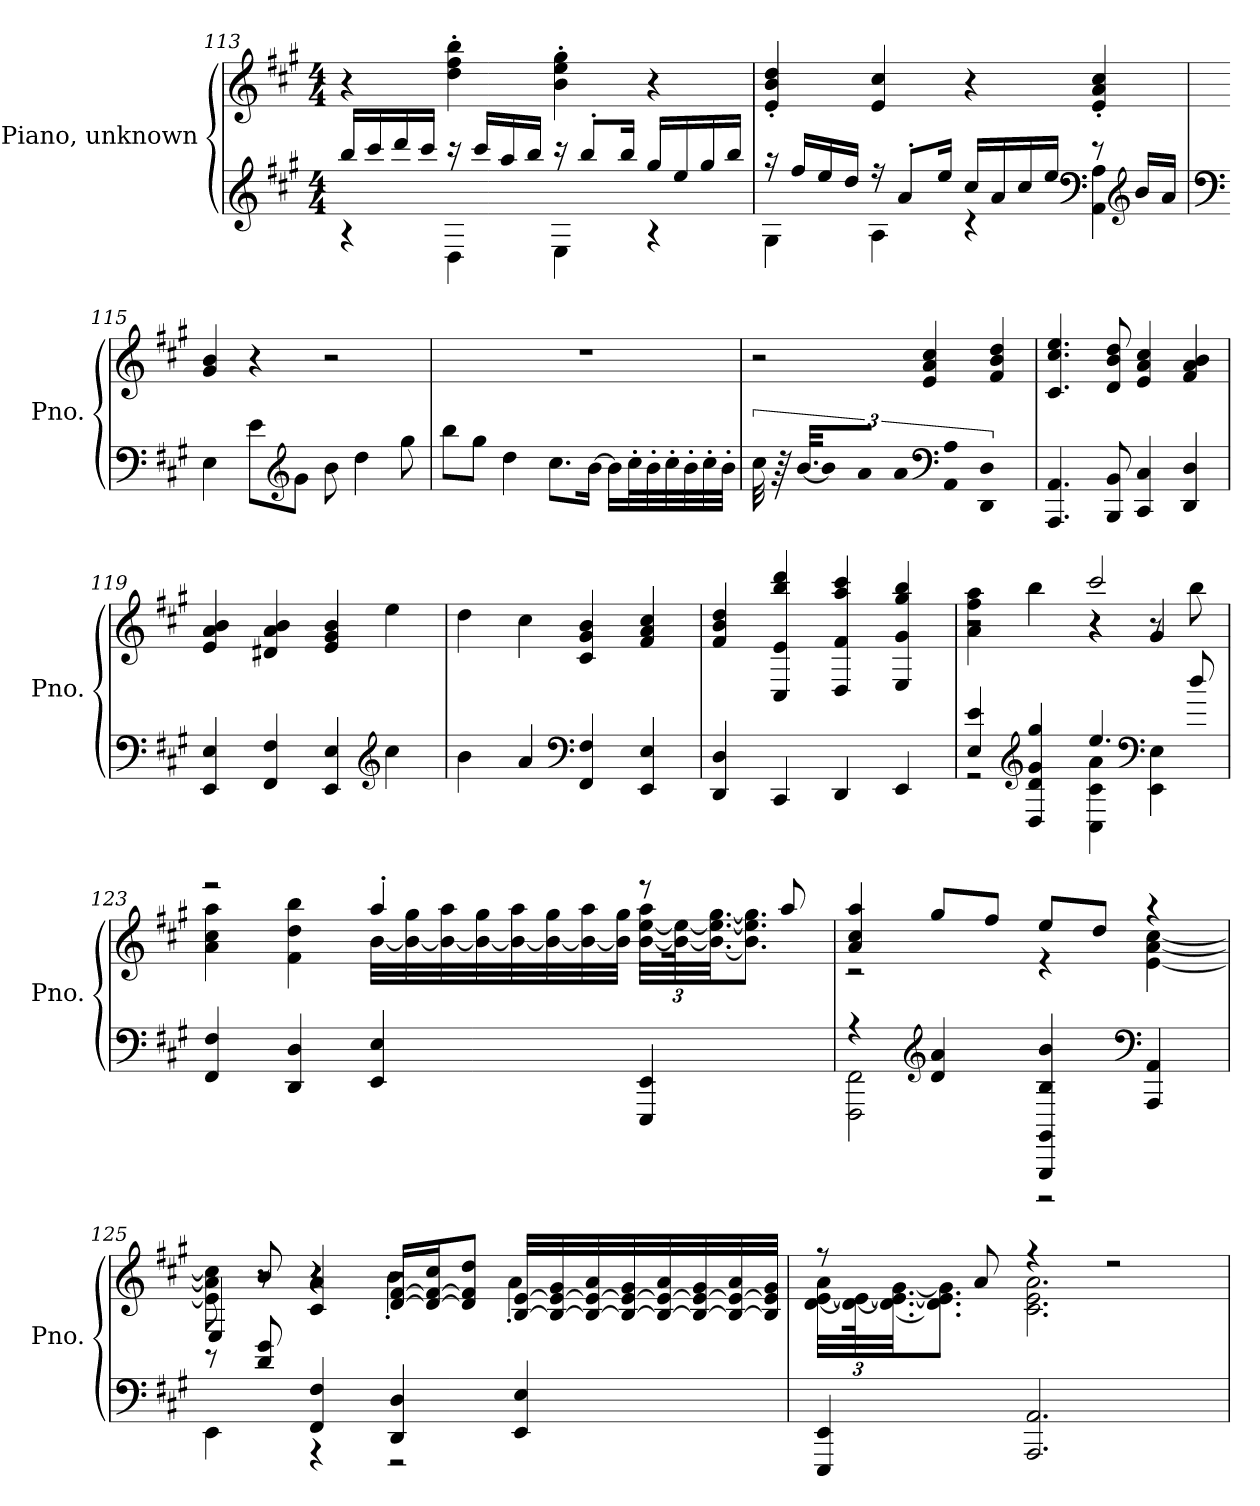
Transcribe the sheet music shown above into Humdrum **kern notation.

**kern	**kern
*part1	*part1
*staff2	*staff1
*I"Piano, unknown	*
*I'Pno.	*
*clefG2	*clefG2
*k[f#c#g#]	*k[f#c#g#]
*M4/4	*M4/4
=113	=113
*^	*
16bb/LL	4r	4r
16ccc#/	.	.
16ddd/	.	.
16ccc#/JJ	.	.
16r	4D\	4dd\' 4ff#\' 4bb\'
16ccc#/LL	.	.
16aa/	.	.
16bb/JJ	.	.
16r	4E\	4b\' 4ee\' 4gg#\'
8bb'/L	.	.
16bb/Jk	.	.
16gg#/LL	4r	4r
16ee/	.	.
16gg#/	.	.
16bb/JJ	.	.
!!LO:LB:g=z
=114	=114	=114
16r	4G#\	4e/' 4b/' 4dd/'
16ff#/LL	.	.
16ee/	.	.
16dd/JJ	.	.
16r	4A\	4e/ 4cc#/
8a'/L	.	.
16ee/Jk	.	.
16cc#/LL	4r	4r
16a/	.	.
16cc#/	.	.
16ee/JJ	.	.
*clefF4	*	*
8r	4AA\ 4A\	4e/' 4a/' 4cc#/'
*clefG2	*	*
16b/LL	.	.
16a/JJ	.	.
*v	*v	*
=115	=115
*clefF4	*
4E\	4g#/ 4b/
8e\L	4r
*clefG2	*
8g#\J	.
8b\	2r
4dd\	.
8gg#\	.
=116	=116
8bb\L	1r
8gg#\J	.
4dd\	.
8.cc#\L	.
[16b\Jk	.
16b\LL]	.
32cc#'\L	.
32b'\	.
32cc#'\	.
32b'\	.
32cc#'\	.
32b'\JJJ	.
!!LO:LB:g=z
=117	=117
48cc#\	2r
96r	.
[48.b/KLL	.
16b/J]	.
8a/J	.
4a/	.
*clefF4	*
4AA\ 4A\	4e/ 4a/ 4cc#/
4DD/ 4D/	4f#/ 4b/ 4dd/
=118	=118
4.AAA/ 4.AA/	4.c#/ 4.cc#/ 4.ee/
8BBB/ 8BB/	8d/ 8b/ 8dd/
4CC#/ 4C#/	4e/ 4a/ 4cc#/
4DD/ 4D/	4f#/ 4a/ 4b/
=119	=119
4EE/ 4E/	4e/ 4a/ 4b/
4FF#/ 4F#/	4d#X/ 4a/ 4b/
4EE/ 4E/	4e/ 4g#/ 4b/
*clefG2	*
4cc#\	4ee\
=120	=120
4b\	4dd\
4a/	4cc#\
*clefF4	*
4FF#/ 4F#/	4c#/ 4g#/ 4b/
4EE/ 4E/	4f#/ 4a/ 4cc#/
=121	=121
4DD/ 4D/	4f#/ 4b/ 4dd/
4CC#/	4C#/ 4e/ 4bb/ 4ddd/
4DD/	4D/ 4f#/ 4aa/ 4ccc#/
4EE/	4E/ 4g#/ 4gg#/ 4bb/
!!LO:PB:g=z
=122	=122
*^	*^
*	*	*	*^
4E/ 4e/	2r	2r	4a\ 4ff#\ 4aa\	2r
*clefG2	*	*	*	*
4D/ 4d/ 4g#/ 4gg#/	.	.	4bb\	.
4.ee/	4C#\ 4c#\ 4a\	2ccc#/	4r	4r
*clefF4	*	*	*	*
.	4EE\ 4E\	.	8r	4g#/
8dd/	.	.	8bb\	.
*v	*v	*	*	*
*	*	*v	*v
=123	=123	=123
4FF#/ 4F#/	2r	4a\ 4cc#\ 4aa\
4DD/ 4D/	.	4f#\ 4dd\ 4bb\
4EE/ 4E/	4aa'/	[32b\LLL
.	.	32b\_ 32gg#\
.	.	32b\_ 32aa\
.	.	32b\_ 32gg#\
.	.	32b\_ 32aa\
.	.	32b\_ 32gg#\
.	.	32b\_ 32aa\
.	.	32b\] 32gg#\JJJ
*	*	*Xbrackettup
4EEE/ 4EE/	8r	[48b\ [48ee\ 48aa\LLL
.	.	96b\_ 96ee\_K
.	.	48.b\_ 48.ee\_ [48.gg#\JJ
.	.	8.b\] 8.ee\] 8.gg#\]J
.	8aa/	.
!!LO:LB:g=z	!!
=124	=124	=124
*^	*	*
4r	2FFF#\ 2FF#\	4a/ 4cc#/ 4aa/	2r
*clefG2	*	*	*
4d/ 4a/	.	8gg#/L	.
.	.	8ff#/J	.
4GGG#/ 4GG#/ 4B/ 4b/	2r	8ee/L	4r
.	.	8dd/J	.
*clefF4	*	*	*
4AAA/ 4AA/	.	4r	[4e\ [4a\ [4cc#\
=125	=125	=125	=125
*	*	*	*^
8r	4EE\	8r	8e\] 8a\] 8cc#\]	4E/
8d/ 8g#/	.	8b/	8r	.
4FF#/ 4F#/	4r	4c#/ 4a/	4r	4r
4DD/ 4D/	2r	[16d/ [16f#/LL	4b'\	2r
.	.	16d/_ 16f#/_ 16cc#/J	.	.
.	.	8d/] 8f#/] 8dd/J	.	.
4EE/ 4E/	.	[32B/ [32e/LLL	4a'\	.
.	.	32B/_ 32e/_ 32g#/	.	.
.	.	32B/_ 32e/_ 32a/	.	.
.	.	32B/_ 32e/_ 32g#/	.	.
.	.	32B/_ 32e/_ 32a/	.	.
.	.	32B/_ 32e/_ 32g#/	.	.
.	.	32B/_ 32e/_ 32a/	.	.
.	.	32B/] 32e/] 32g#/JJJ	.	.
*v	*v	*	*	*
*	*	*v	*v
=126	=126	=126
4EEE/ 4EE/	8r	[48d\ [48e\ 48a\LLL
.	.	96d\_ 96e\_K
.	.	48.d\_ 48.e\_ [48.g#\JJ
.	.	8.d\] 8.e\] 8.g#\]J
.	8a/	.
2.AAA/ 2.AA/	4r	2.c#\ 2.e\ 2.a\
.	2r	.
*	*v	*v
=	=
*-	*-
